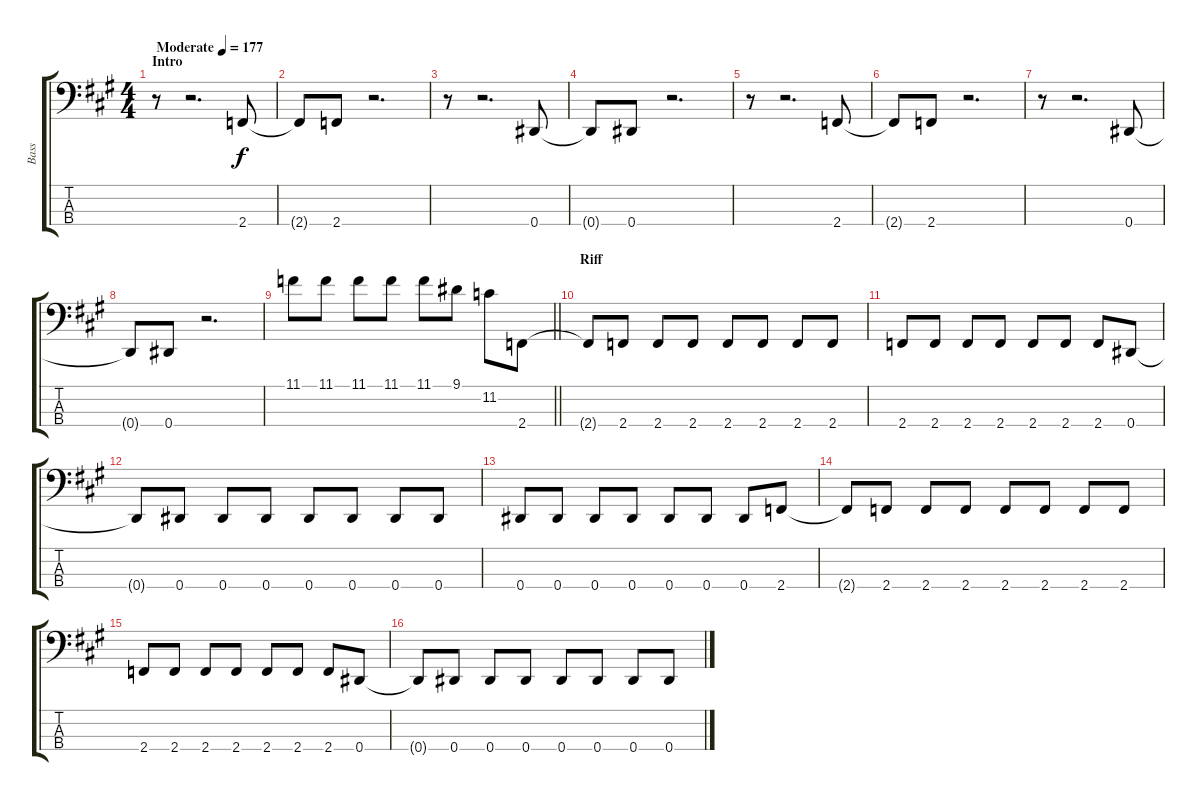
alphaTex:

\track ("Bass" "Bass") {instrument electricbassfinger}
\staff {score tabs}
\tuning (Gb2 Db2 Ab1 Eb1) {hide}
\ts (4 4)
\section ("" "Intro")
\tempo (177 "Moderate")
\clef f4
\ks a
r.8{dy f instrument electricbassfinger} r.2{d} 2.4.8 |
2.4{t}.8 2.4.8 r.2{d} |
r.8 r.2{d} 0.4.8 |
0.4{t}.8 0.4.8 r.2{d} |
r.8 r.2{d} 2.4.8 |
2.4{t}.8 2.4.8 r.2{d} |
r.8 r.2{d} 0.4.8 |
0.4{t}.8 0.4.8 r.2{d} |
\barLineRight lightlight
11.1.8 11.1.8 11.1.8 11.1.8 11.1.8 9.1.8 11.2.8 2.4.8 |
\section ("" "Riff")
2.4{t}.8 2.4.8 2.4.8 2.4.8 2.4.8 2.4.8 2.4.8 2.4.8 |
2.4.8 2.4.8 2.4.8 2.4.8 2.4.8 2.4.8 2.4.8 0.4.8 |
0.4{t}.8 0.4.8 0.4.8 0.4.8 0.4.8 0.4.8 0.4.8 0.4.8 |
0.4.8 0.4.8 0.4.8 0.4.8 0.4.8 0.4.8 0.4.8 2.4.8 |
2.4{t}.8 2.4.8 2.4.8 2.4.8 2.4.8 2.4.8 2.4.8 2.4.8 |
2.4.8 2.4.8 2.4.8 2.4.8 2.4.8 2.4.8 2.4.8 0.4.8 |
0.4{t}.8 0.4.8 0.4.8 0.4.8 0.4.8 0.4.8 0.4.8 0.4.8
